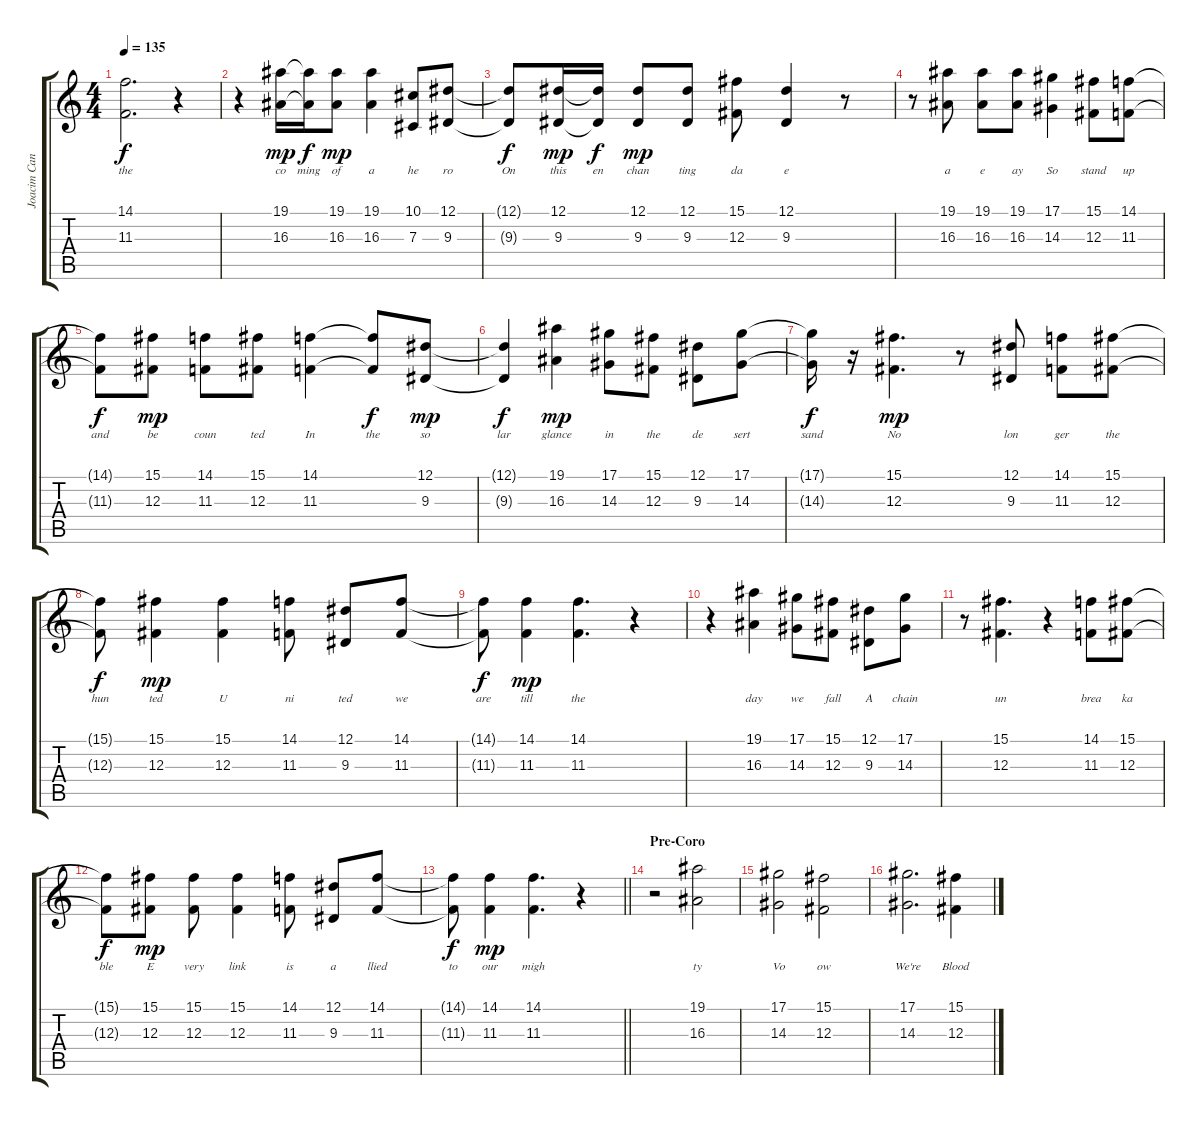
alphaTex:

\track ("Joacim Cans" "Joacim Can") {instrument lead2sawtooth}
\staff {score tabs}
\tuning (Eb4 Bb3 Gb3 Db3 Ab2 Eb2) {hide}
\ts (4 4)
\tempo 135
\clef g2
\ks c
(14.1{t} 11.3{t}).2{d lyrics (0 "the") lyrics (1 "") lyrics (2 "") lyrics (3 "") lyrics (4 "") dy f} r.4 |
r.4 (19.1 16.3).16{lyrics (0 "co") lyrics (1 "") lyrics (2 "") lyrics (3 "") lyrics (4 "") dy mp} (19.1{t} 16.3{t}).16{lyrics (0 "ming") lyrics (1 "") lyrics (2 "") lyrics (3 "") lyrics (4 "") dy f} (19.1 16.3).8{lyrics (0 "of") lyrics (1 "") lyrics (2 "") lyrics (3 "") lyrics (4 "") dy mp} (19.1 16.3).4{lyrics (0 "a") lyrics (1 "") lyrics (2 "") lyrics (3 "") lyrics (4 "")} (10.1 7.3).8{lyrics (0 "he") lyrics (1 "") lyrics (2 "") lyrics (3 "") lyrics (4 "")} (12.1 9.3).8{lyrics (0 "ro") lyrics (1 "") lyrics (2 "") lyrics (3 "") lyrics (4 "")} |
(12.1{t} 9.3{t}).8{lyrics (0 "On") lyrics (1 "") lyrics (2 "") lyrics (3 "") lyrics (4 "") dy f} (12.1 9.3).16{lyrics (0 "this") lyrics (1 "") lyrics (2 "") lyrics (3 "") lyrics (4 "") dy mp} (12.1{t} 9.3{t}).16{lyrics (0 "en") lyrics (1 "") lyrics (2 "") lyrics (3 "") lyrics (4 "") dy f} (12.1 9.3).8{lyrics (0 "chan") lyrics (1 "") lyrics (2 "") lyrics (3 "") lyrics (4 "") dy mp} (12.1 9.3).8{lyrics (0 "ting") lyrics (1 "") lyrics (2 "") lyrics (3 "") lyrics (4 "")} (15.1 12.3).8{lyrics (0 "da") lyrics (1 "") lyrics (2 "") lyrics (3 "") lyrics (4 "")} (12.1 9.3).4{lyrics (0 "e") lyrics (1 "") lyrics (2 "") lyrics (3 "") lyrics (4 "")} r.8 |
r.8 (19.1 16.3).8{lyrics (0 "a") lyrics (1 "") lyrics (2 "") lyrics (3 "") lyrics (4 "")} (19.1 16.3).8{lyrics (0 "e") lyrics (1 "") lyrics (2 "") lyrics (3 "") lyrics (4 "")} (19.1 16.3).8{lyrics (0 "ay") lyrics (1 "") lyrics (2 "") lyrics (3 "") lyrics (4 "")} (17.1 14.3).4{lyrics (0 "So") lyrics (1 "") lyrics (2 "") lyrics (3 "") lyrics (4 "")} (15.1 12.3).8{lyrics (0 "stand") lyrics (1 "") lyrics (2 "") lyrics (3 "") lyrics (4 "")} (14.1 11.3).8{lyrics (0 "up") lyrics (1 "") lyrics (2 "") lyrics (3 "") lyrics (4 "")} |
(14.1{t} 11.3{t}).8{lyrics (0 "and") lyrics (1 "") lyrics (2 "") lyrics (3 "") lyrics (4 "") dy f} (15.1 12.3).8{lyrics (0 "be") lyrics (1 "") lyrics (2 "") lyrics (3 "") lyrics (4 "") dy mp} (14.1 11.3).8{lyrics (0 "coun") lyrics (1 "") lyrics (2 "") lyrics (3 "") lyrics (4 "")} (15.1 12.3).8{lyrics (0 "ted") lyrics (1 "") lyrics (2 "") lyrics (3 "") lyrics (4 "")} (14.1 11.3).4{lyrics (0 "In") lyrics (1 "") lyrics (2 "") lyrics (3 "") lyrics (4 "")} (14.1{t} 11.3{t}).8{lyrics (0 "the") lyrics (1 "") lyrics (2 "") lyrics (3 "") lyrics (4 "") dy f} (12.1 9.3).8{lyrics (0 "so") lyrics (1 "") lyrics (2 "") lyrics (3 "") lyrics (4 "") dy mp} |
(12.1{t} 9.3{t}).4{lyrics (0 "lar") lyrics (1 "") lyrics (2 "") lyrics (3 "") lyrics (4 "") dy f} (19.1 16.3).4{lyrics (0 "glance") lyrics (1 "") lyrics (2 "") lyrics (3 "") lyrics (4 "") dy mp} (17.1 14.3).8{lyrics (0 "in") lyrics (1 "") lyrics (2 "") lyrics (3 "") lyrics (4 "")} (15.1 12.3).8{lyrics (0 "the") lyrics (1 "") lyrics (2 "") lyrics (3 "") lyrics (4 "")} (12.1 9.3).8{lyrics (0 "de") lyrics (1 "") lyrics (2 "") lyrics (3 "") lyrics (4 "")} (17.1 14.3).8{lyrics (0 "sert") lyrics (1 "") lyrics (2 "") lyrics (3 "") lyrics (4 "")} |
(17.1{t} 14.3{t}).16{lyrics (0 "sand") lyrics (1 "") lyrics (2 "") lyrics (3 "") lyrics (4 "") dy f} r.16 (15.1 12.3).4{d lyrics (0 "No") lyrics (1 "") lyrics (2 "") lyrics (3 "") lyrics (4 "") dy mp} r.8 (12.1 9.3).8{lyrics (0 "lon") lyrics (1 "") lyrics (2 "") lyrics (3 "") lyrics (4 "")} (14.1 11.3).8{lyrics (0 "ger") lyrics (1 "") lyrics (2 "") lyrics (3 "") lyrics (4 "")} (15.1 12.3).8{lyrics (0 "the") lyrics (1 "") lyrics (2 "") lyrics (3 "") lyrics (4 "")} |
(15.1{t} 12.3{t}).8{lyrics (0 "hun") lyrics (1 "") lyrics (2 "") lyrics (3 "") lyrics (4 "") dy f} (15.1 12.3).4{lyrics (0 "ted") lyrics (1 "") lyrics (2 "") lyrics (3 "") lyrics (4 "") dy mp} (15.1 12.3).4{lyrics (0 "U") lyrics (1 "") lyrics (2 "") lyrics (3 "") lyrics (4 "")} (14.1 11.3).8{lyrics (0 "ni") lyrics (1 "") lyrics (2 "") lyrics (3 "") lyrics (4 "")} (12.1 9.3).8{lyrics (0 "ted") lyrics (1 "") lyrics (2 "") lyrics (3 "") lyrics (4 "")} (14.1 11.3).8{lyrics (0 "we") lyrics (1 "") lyrics (2 "") lyrics (3 "") lyrics (4 "")} |
(14.1{t} 11.3{t}).8{lyrics (0 "are") lyrics (1 "") lyrics (2 "") lyrics (3 "") lyrics (4 "") dy f} (14.1 11.3).4{lyrics (0 "till") lyrics (1 "") lyrics (2 "") lyrics (3 "") lyrics (4 "") dy mp} (14.1 11.3).4{d lyrics (0 "the") lyrics (1 "") lyrics (2 "") lyrics (3 "") lyrics (4 "")} r.4 |
r.4 (19.1 16.3).4{lyrics (0 "day") lyrics (1 "") lyrics (2 "") lyrics (3 "") lyrics (4 "")} (17.1 14.3).8{lyrics (0 "we") lyrics (1 "") lyrics (2 "") lyrics (3 "") lyrics (4 "")} (15.1 12.3).8{lyrics (0 "fall") lyrics (1 "") lyrics (2 "") lyrics (3 "") lyrics (4 "")} (12.1 9.3).8{lyrics (0 "A") lyrics (1 "") lyrics (2 "") lyrics (3 "") lyrics (4 "")} (17.1 14.3).8{lyrics (0 "chain") lyrics (1 "") lyrics (2 "") lyrics (3 "") lyrics (4 "")} |
r.8 (15.1 12.3).4{d lyrics (0 "un") lyrics (1 "") lyrics (2 "") lyrics (3 "") lyrics (4 "")} r.4 (14.1 11.3).8{lyrics (0 "brea") lyrics (1 "") lyrics (2 "") lyrics (3 "") lyrics (4 "")} (15.1 12.3).8{lyrics (0 "ka") lyrics (1 "") lyrics (2 "") lyrics (3 "") lyrics (4 "")} |
(15.1{t} 12.3{t}).8{lyrics (0 "ble") lyrics (1 "") lyrics (2 "") lyrics (3 "") lyrics (4 "") dy f} (15.1 12.3).8{lyrics (0 "E") lyrics (1 "") lyrics (2 "") lyrics (3 "") lyrics (4 "") dy mp} (15.1 12.3).8{lyrics (0 "very") lyrics (1 "") lyrics (2 "") lyrics (3 "") lyrics (4 "")} (15.1 12.3).4{lyrics (0 "link") lyrics (1 "") lyrics (2 "") lyrics (3 "") lyrics (4 "")} (14.1 11.3).8{lyrics (0 "is") lyrics (1 "") lyrics (2 "") lyrics (3 "") lyrics (4 "")} (12.1 9.3).8{lyrics (0 "a") lyrics (1 "") lyrics (2 "") lyrics (3 "") lyrics (4 "")} (14.1 11.3).8{lyrics (0 "llied") lyrics (1 "") lyrics (2 "") lyrics (3 "") lyrics (4 "")} |
\barLineRight lightlight
(14.1{t} 11.3{t}).8{lyrics (0 "to") lyrics (1 "") lyrics (2 "") lyrics (3 "") lyrics (4 "") dy f} (14.1 11.3).4{lyrics (0 "our") lyrics (1 "") lyrics (2 "") lyrics (3 "") lyrics (4 "") dy mp} (14.1 11.3).4{d lyrics (0 "migh") lyrics (1 "") lyrics (2 "") lyrics (3 "") lyrics (4 "")} r.4 |
\section ("" "Pre-Coro")
r.2 (19.1 16.3).2{lyrics (0 "ty") lyrics (1 "") lyrics (2 "") lyrics (3 "") lyrics (4 "")} |
(17.1 14.3).2{lyrics (0 "Vo") lyrics (1 "") lyrics (2 "") lyrics (3 "") lyrics (4 "")} (15.1 12.3).2{lyrics (0 "ow") lyrics (1 "") lyrics (2 "") lyrics (3 "") lyrics (4 "")} |
(17.1 14.3).2{d lyrics (0 "We're") lyrics (1 "") lyrics (2 "") lyrics (3 "") lyrics (4 "")} (15.1 12.3).4{lyrics (0 "Blood") lyrics (1 "") lyrics (2 "") lyrics (3 "") lyrics (4 "")}
